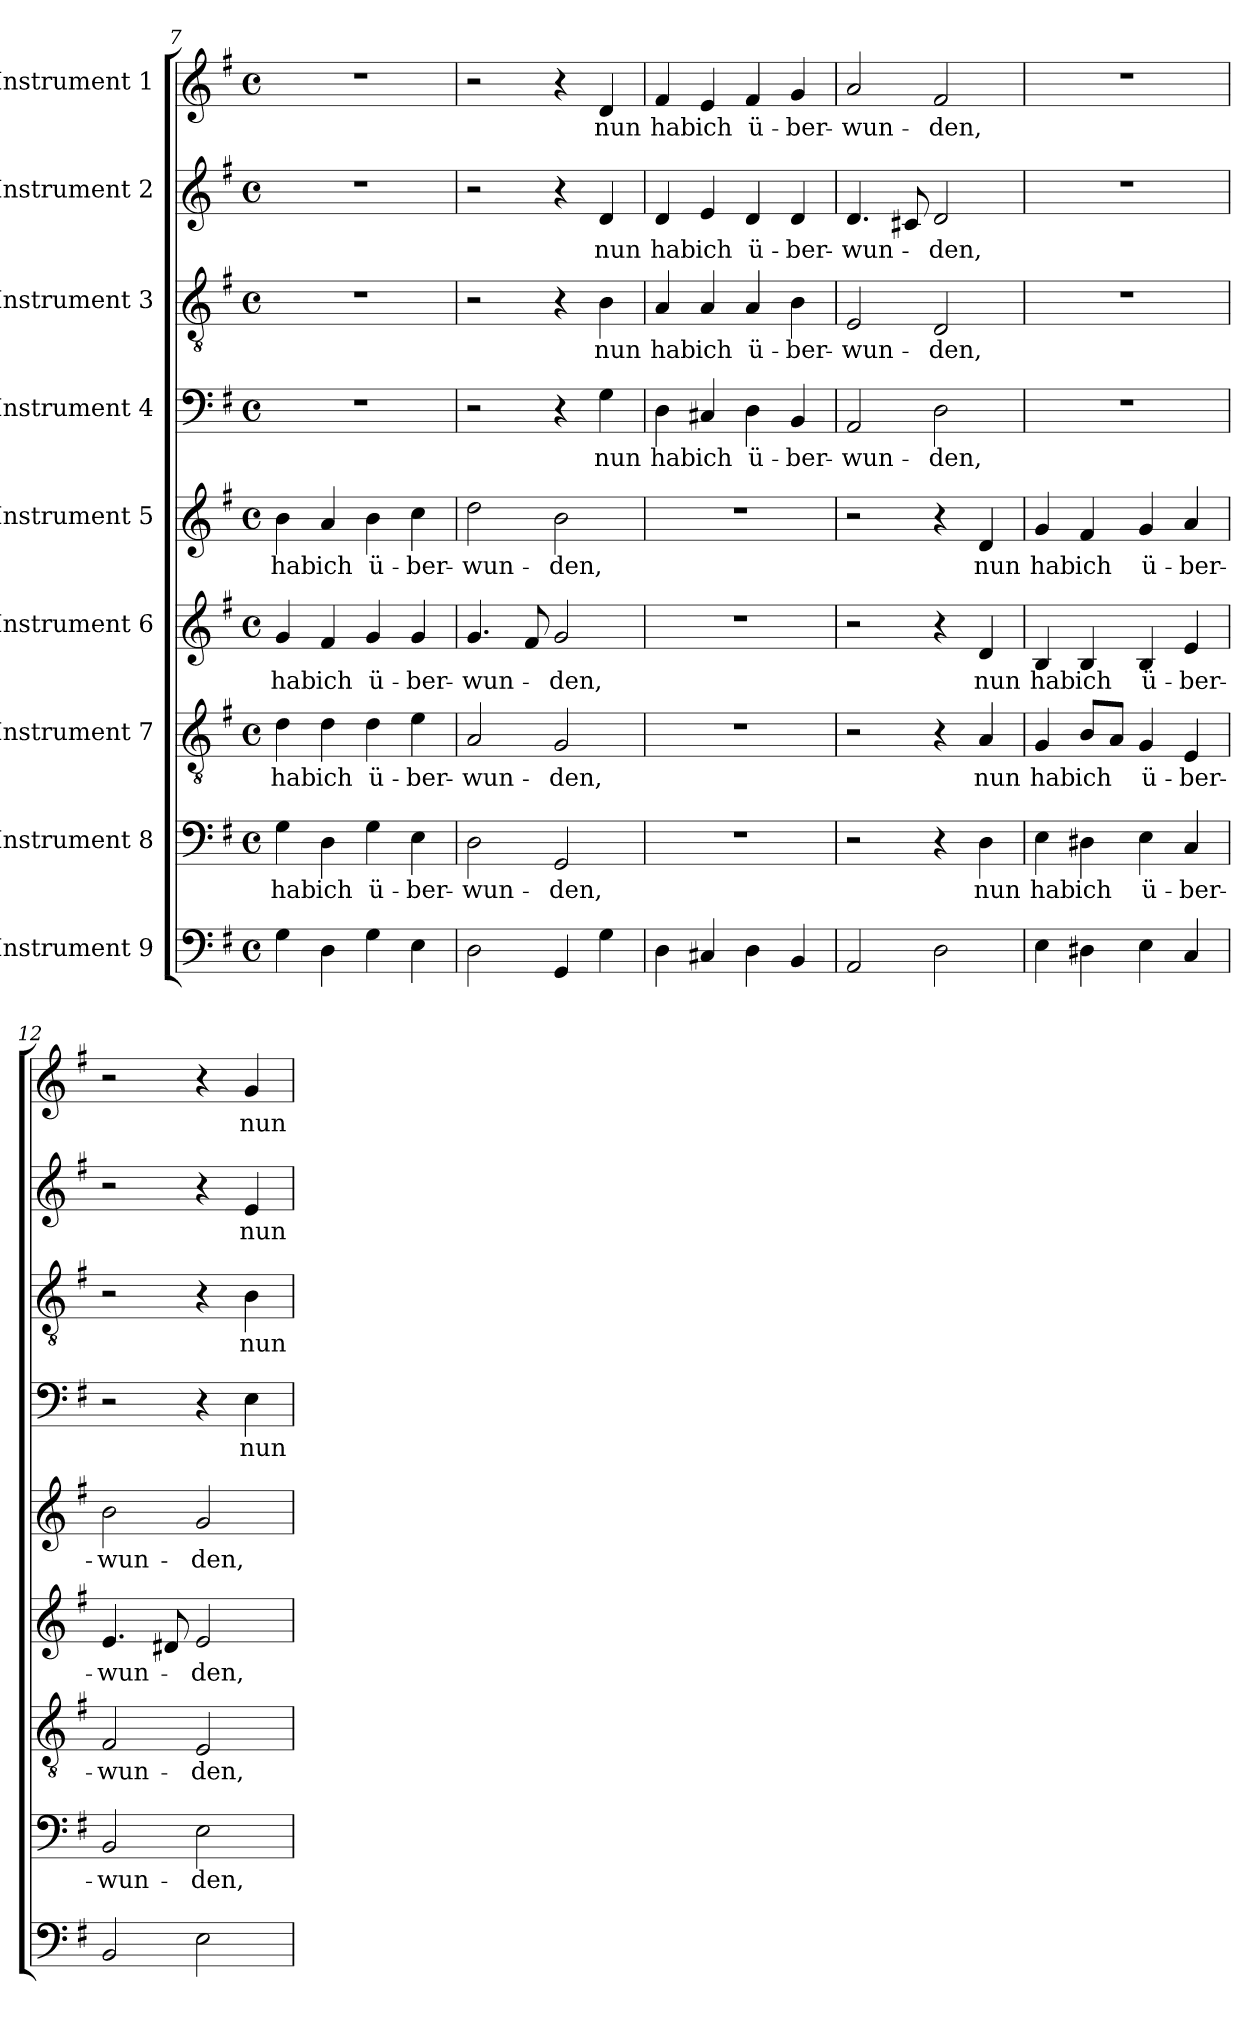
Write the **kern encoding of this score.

**kern	**kern	**text	**kern	**text	**kern	**text	**kern	**text	**kern	**text	**kern	**text	**kern	**text	**kern	**text
*part9	*part8	*part8	*part7	*part7	*part6	*part6	*part5	*part5	*part4	*part4	*part3	*part3	*part2	*part2	*part1	*part1
*staff9	*staff8	*staff8	*staff7	*staff7	*staff6	*staff6	*staff5	*staff5	*staff4	*staff4	*staff3	*staff3	*staff2	*staff2	*staff1	*staff1
*I"Instrument 9	*I"Instrument 8	*	*I"Instrument 7	*	*I"Instrument 6	*	*I"Instrument 5	*	*I"Instrument 4	*	*I"Instrument 3	*	*I"Instrument 2	*	*I"Instrument 1	*
!!LO:LB:g=z
*clefF4	*clefF4	*	*clefGv2	*	*clefG2	*	*clefG2	*	*clefF4	*	*clefGv2	*	*clefG2	*	*clefG2	*
*k[f#]	*k[f#]	*	*k[f#]	*	*k[f#]	*	*k[f#]	*	*k[f#]	*	*k[f#]	*	*k[f#]	*	*k[f#]	*
*G:	*G:	*	*G:	*	*G:	*	*G:	*	*G:	*	*G:	*	*G:	*	*G:	*
*M4/4	*M4/4	*	*M4/4	*	*M4/4	*	*M4/4	*	*M4/4	*	*M4/4	*	*M4/4	*	*M4/4	*
*met(c)	*met(c)	*	*met(c)	*	*met(c)	*	*met(c)	*	*met(c)	*	*met(c)	*	*met(c)	*	*met(c)	*
=7	=7	=7	=7	=7	=7	=7	=7	=7	=7	=7	=7	=7	=7	=7	=7	=7
!	!	!LO:LY:b:cj	!	!LO:LY:b:cj	!	!LO:LY:b:cj	!	!LO:LY:b:cj	!	!	!	!	!	!	!	!
4G\	4G\	hab	4d\	hab	4g/	hab	4b\	hab	1r	.	1r	.	1r	.	1r	.
!	!	!LO:LY:b:cj	!	!LO:LY:b:cj	!	!LO:LY:b:cj	!	!LO:LY:b:cj	!	!	!	!	!	!	!	!
4D\	4D\	ich	4d\	ich	4f#/	ich	4a/	ich	.	.	.	.	.	.	.	.
!	!	!LO:LY:b:cj	!	!LO:LY:b:cj	!	!LO:LY:b:cj	!	!LO:LY:b:cj	!	!	!	!	!	!	!	!
4G\	4G\	ü-	4d\	ü-	4g/	ü-	4b\	ü-	.	.	.	.	.	.	.	.
!	!	!LO:LY:b:cj	!	!LO:LY:b:cj	!	!LO:LY:b:cj	!	!LO:LY:b:cj	!	!	!	!	!	!	!	!
4E\	4E\	-ber-	4e\	-ber-	4g/	-ber-	4cc\	-ber-	.	.	.	.	.	.	.	.
=8	=8	=8	=8	=8	=8	=8	=8	=8	=8	=8	=8	=8	=8	=8	=8	=8
!	!	!LO:LY:b:cj	!	!LO:LY:b:cj	!	!LO:LY:b:cj	!	!LO:LY:b:cj	!	!	!	!	!	!	!	!
2D\	2D\	-wun-	2A/	-wun-	4.g/	-wun-	2dd\	-wun-	2r	.	2r	.	2r	.	2r	.
.	.	.	.	.	8f#/	.	.	.	.	.	.	.	.	.	.	.
!	!	!LO:LY:b:cj	!	!LO:LY:b:cj	!	!LO:LY:b:cj	!	!LO:LY:b:cj	!	!	!	!	!	!	!	!
4GG/	2GG/	-den,	2G/	-den,	2g/	-den,	2b\	-den,	4r	.	4r	.	4r	.	4r	.
!	!	!	!	!	!	!	!	!	!	!LO:LY:b:cj	!	!LO:LY:b:cj	!	!LO:LY:b:cj	!	!LO:LY:b:cj
4G\	.	.	.	.	.	.	.	.	4G\	nun	4B\	nun	4d/	nun	4d/	nun
=9	=9	=9	=9	=9	=9	=9	=9	=9	=9	=9	=9	=9	=9	=9	=9	=9
!	!	!	!	!	!	!	!	!	!	!LO:LY:b:cj	!	!LO:LY:b:cj	!	!LO:LY:b:cj	!	!LO:LY:b:cj
4D\	1r	.	1r	.	1r	.	1r	.	4D\	hab	4A/	hab	4d/	hab	4f#/	hab
!	!	!	!	!	!	!	!	!	!	!LO:LY:b:cj	!	!LO:LY:b:cj	!	!LO:LY:b:cj	!	!LO:LY:b:cj
4C#X/	.	.	.	.	.	.	.	.	4C#X/	ich	4A/	ich	4e/	ich	4e/	ich
!	!	!	!	!	!	!	!	!	!	!LO:LY:b:cj	!	!LO:LY:b:cj	!	!LO:LY:b:cj	!	!LO:LY:b:cj
4D\	.	.	.	.	.	.	.	.	4D\	ü-	4A/	ü-	4d/	ü-	4f#/	ü-
!	!	!	!	!	!	!	!	!	!	!LO:LY:b:cj	!	!LO:LY:b:cj	!	!LO:LY:b:cj	!	!LO:LY:b:cj
4BB/	.	.	.	.	.	.	.	.	4BB/	-ber-	4B\	-ber-	4d/	-ber-	4g/	-ber-
=10	=10	=10	=10	=10	=10	=10	=10	=10	=10	=10	=10	=10	=10	=10	=10	=10
!	!	!	!	!	!	!	!	!	!	!LO:LY:b:cj	!	!LO:LY:b:cj	!	!LO:LY:b:cj	!	!LO:LY:b:cj
2AA/	2r	.	2r	.	2r	.	2r	.	2AA/	-wun-	2E/	-wun-	4.d/	-wun-	2a/	-wun-
.	.	.	.	.	.	.	.	.	.	.	.	.	8c#X/	.	.	.
!	!	!	!	!	!	!	!	!	!	!LO:LY:b:cj	!	!LO:LY:b:cj	!	!LO:LY:b:cj	!	!LO:LY:b:cj
2D\	4r	.	4r	.	4r	.	4r	.	2D\	-den,	2D/	-den,	2d/	-den,	2f#/	-den,
!	!	!LO:LY:b:cj	!	!LO:LY:b:cj	!	!LO:LY:b:cj	!	!LO:LY:b:cj	!	!	!	!	!	!	!	!
.	4D\	nun	4A/	nun	4d/	nun	4d/	nun	.	.	.	.	.	.	.	.
=11	=11	=11	=11	=11	=11	=11	=11	=11	=11	=11	=11	=11	=11	=11	=11	=11
!	!	!LO:LY:b:cj	!	!LO:LY:b:cj	!	!LO:LY:b:cj	!	!LO:LY:b:cj	!	!	!	!	!	!	!	!
4E\	4E\	hab	4G/	hab	4B/	hab	4g/	hab	1r	.	1r	.	1r	.	1r	.
!	!	!LO:LY:b:cj	!	!LO:LY:b	!	!LO:LY:b:cj	!	!LO:LY:b:cj	!	!	!	!	!	!	!	!
4D#X\	4D#X\	ich	8B/L	ich	4B/	ich	4f#/	ich	.	.	.	.	.	.	.	.
.	.	.	8A/J	.	.	.	.	.	.	.	.	.	.	.	.	.
!	!	!LO:LY:b:cj	!	!LO:LY:b:cj	!	!LO:LY:b:cj	!	!LO:LY:b:cj	!	!	!	!	!	!	!	!
4E\	4E\	ü-	4G/	ü-	4B/	ü-	4g/	ü-	.	.	.	.	.	.	.	.
!	!	!LO:LY:b:cj	!	!LO:LY:b:cj	!	!LO:LY:b:cj	!	!LO:LY:b:cj	!	!	!	!	!	!	!	!
4C/	4C/	-ber-	4E/	-ber-	4e/	-ber-	4a/	-ber-	.	.	.	.	.	.	.	.
=12	=12	=12	=12	=12	=12	=12	=12	=12	=12	=12	=12	=12	=12	=12	=12	=12
!	!	!LO:LY:b:cj	!	!LO:LY:b:cj	!	!LO:LY:b:cj	!	!LO:LY:b:cj	!	!	!	!	!	!	!	!
2BB/	2BB/	-wun-	2F#/	-wun-	4.e/	-wun-	2b\	-wun-	2r	.	2r	.	2r	.	2r	.
.	.	.	.	.	8d#X/	.	.	.	.	.	.	.	.	.	.	.
!	!	!LO:LY:b:cj	!	!LO:LY:b:cj	!	!LO:LY:b:cj	!	!LO:LY:b:cj	!	!	!	!	!	!	!	!
2E\	2E\	-den,	2E/	-den,	2e/	-den,	2g/	-den,	4r	.	4r	.	4r	.	4r	.
!	!	!	!	!	!	!	!	!	!	!LO:LY:b:cj	!	!LO:LY:b:cj	!	!LO:LY:b:cj	!	!LO:LY:b:cj
.	.	.	.	.	.	.	.	.	4E\	nun	4B\	nun	4e/	nun	4g/	nun
=	=	=	=	=	=	=	=	=	=	=	=	=	=	=	=	=
*-	*-	*-	*-	*-	*-	*-	*-	*-	*-	*-	*-	*-	*-	*-	*-	*-
